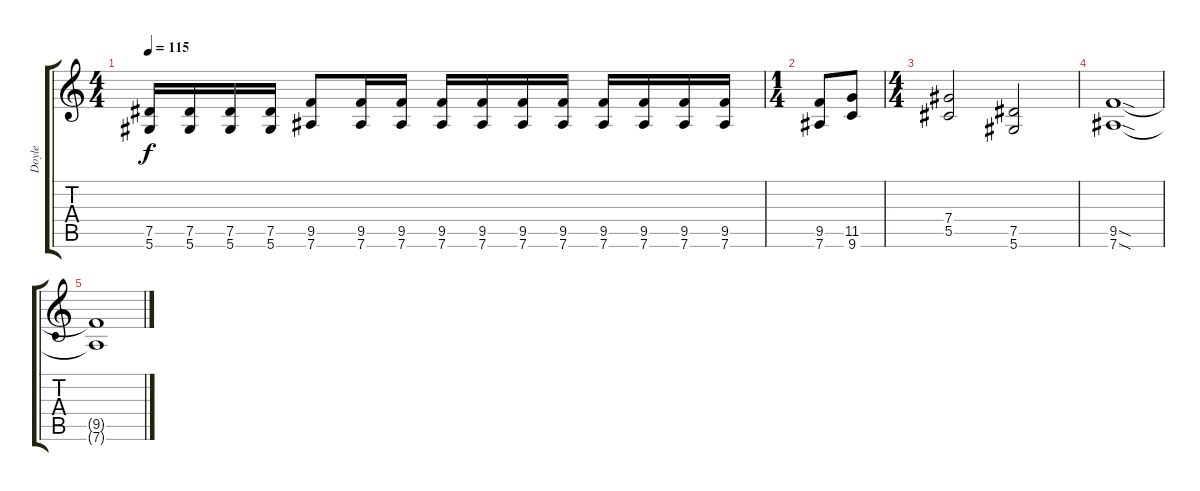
\track ("Doyle" "Doyle") {instrument overdrivenguitar}
\staff {score tabs}
\tuning (Eb4 Bb3 Gb3 Db3 Ab2 Eb2) {hide}
\ts (4 4)
\tempo 115
\clef g2
\ks c
(7.5 5.6).16{dy f} (7.5 5.6).16 (7.5 5.6).16 (7.5 5.6).16 (9.5 7.6).8 (9.5 7.6).16 (9.5 7.6).16 (9.5 7.6).16 (9.5 7.6).16 (9.5 7.6).16 (9.5 7.6).16 (9.5 7.6).16 (9.5 7.6).16 (9.5 7.6).16 (9.5 7.6).16 |
\ts (1 4)
(9.5 7.6).8 (11.5 9.6).8 |
\ts (4 4)
(7.4 5.5).2 (7.5 5.6).2 |
(9.5{sod} 7.6{sod}).1 |
(9.5{t} 7.6{t}).1
